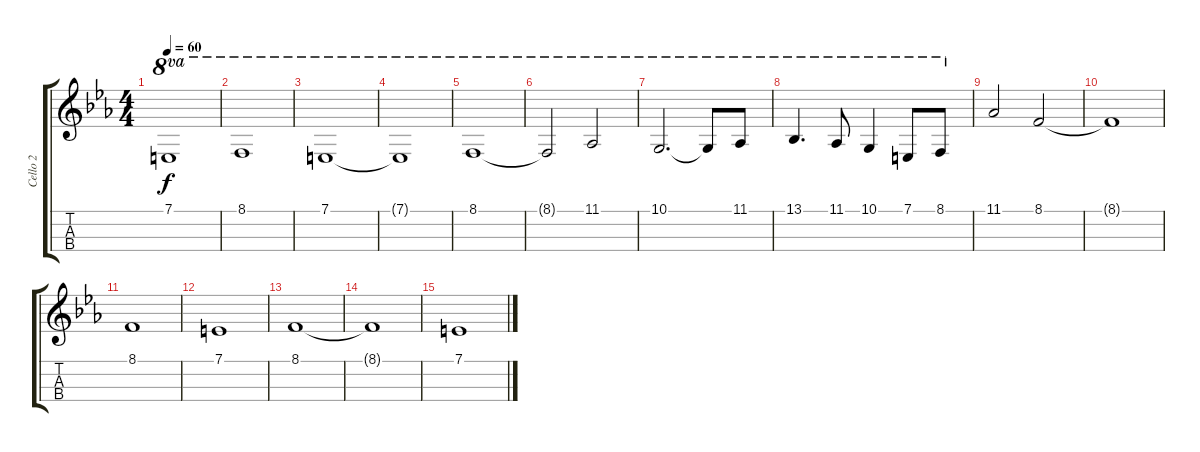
\track ("Cello 2" "Cello 2") {instrument cello}
\staff {score tabs}
\tuning (A3 D3 G2 C2) {hide}
\ts (4 4)
\tempo 60
\clef g2
\ks eb
7.1{t}.1{ot 8va dy f} |
8.1.1{ot 8va} |
7.1.1{ot 8va} |
7.1{t}.1{ot 8va} |
8.1.1{ot 8va} |
8.1{t}.2{ot 8va} 11.1.2{ot 8va} |
10.1.2{d ot 8va} 10.1{t}.8{ot 8va} 11.1.8{ot 8va} |
13.1.4{d ot 8va} 11.1.8{ot 8va} 10.1.4{ot 8va} 7.1.8{ot 8va} 8.1.8{ot 8va} |
11.1.2 8.1.2 |
8.1{t}.1 |
8.1.1 |
7.1.1 |
8.1.1 |
8.1{t}.1 |
7.1.1
